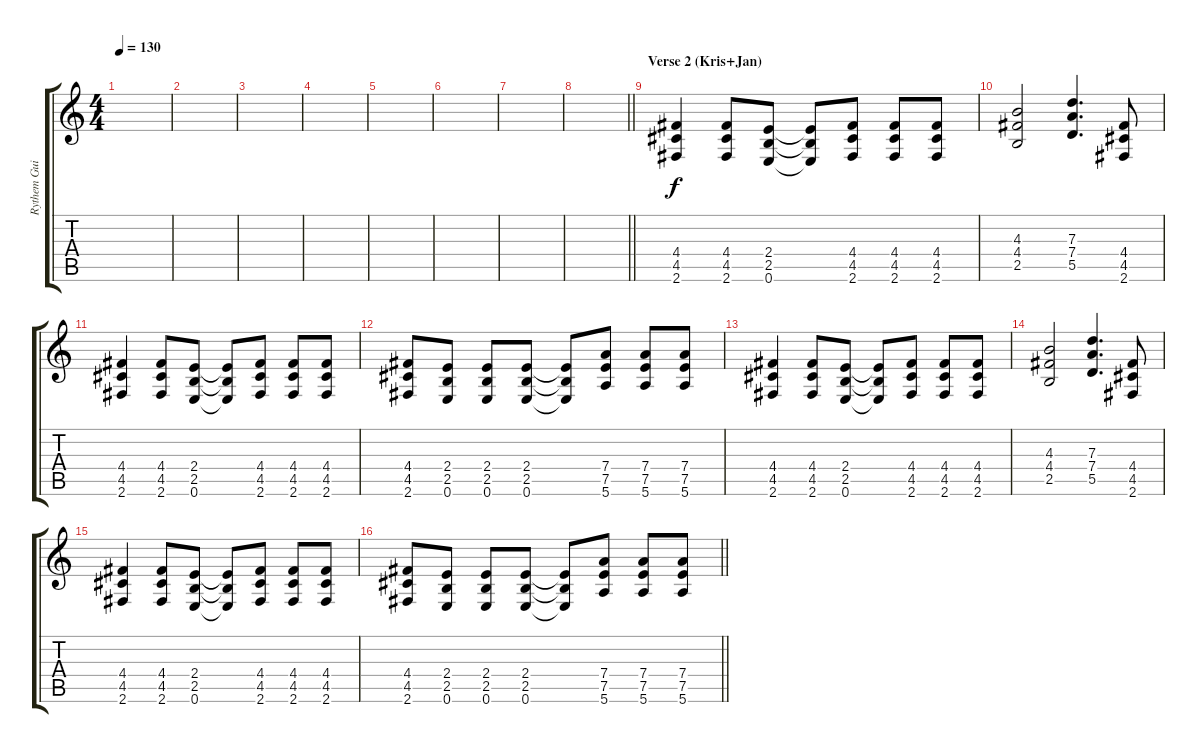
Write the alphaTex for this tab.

\track ("Rythem Guitar" "Rythem Gui") {instrument distortionguitar}
\staff {score tabs}
\tuning (E4 B3 G3 D3 A2 E2) {hide}
\ts (4 4)
\tempo 130
\clef g2
\ks c
|
|
|
|
|
|
|
\barLineRight lightlight
|
\section ("" "Verse 2 (Kris+Jan)")
(4.4 4.5 2.6).4 (4.4 4.5 2.6).8 (2.4 2.5 0.6).8 (2.4{t} 2.5{t} 0.6{t}).8 (4.4 4.5 2.6).8 (4.4 4.5 2.6).8 (4.4 4.5 2.6).8 |
(4.3 4.4 2.5).2 (7.3 7.4 5.5).4{d} (4.4 4.5 2.6).8 |
(4.4 4.5 2.6).4 (4.4 4.5 2.6).8 (2.4 2.5 0.6).8 (2.4{t} 2.5{t} 0.6{t}).8 (4.4 4.5 2.6).8 (4.4 4.5 2.6).8 (4.4 4.5 2.6).8 |
(4.4 4.5 2.6).8 (2.4 2.5 0.6).8 (2.4 2.5 0.6).8 (2.4 2.5 0.6).8 (2.4{t} 2.5{t} 0.6{t}).8 (7.4 7.5 5.6).8 (7.4 7.5 5.6).8 (7.4 7.5 5.6).8 |
(4.4 4.5 2.6).4 (4.4 4.5 2.6).8 (2.4 2.5 0.6).8 (2.4{t} 2.5{t} 0.6{t}).8 (4.4 4.5 2.6).8 (4.4 4.5 2.6).8 (4.4 4.5 2.6).8 |
(4.3 4.4 2.5).2 (7.3 7.4 5.5).4{d} (4.4 4.5 2.6).8 |
(4.4 4.5 2.6).4 (4.4 4.5 2.6).8 (2.4 2.5 0.6).8 (2.4{t} 2.5{t} 0.6{t}).8 (4.4 4.5 2.6).8 (4.4 4.5 2.6).8 (4.4 4.5 2.6).8 |
\barLineRight lightlight
(4.4 4.5 2.6).8 (2.4 2.5 0.6).8 (2.4 2.5 0.6).8 (2.4 2.5 0.6).8 (2.4{t} 2.5{t} 0.6{t}).8 (7.4 7.5 5.6).8 (7.4 7.5 5.6).8 (7.4 7.5 5.6).8
